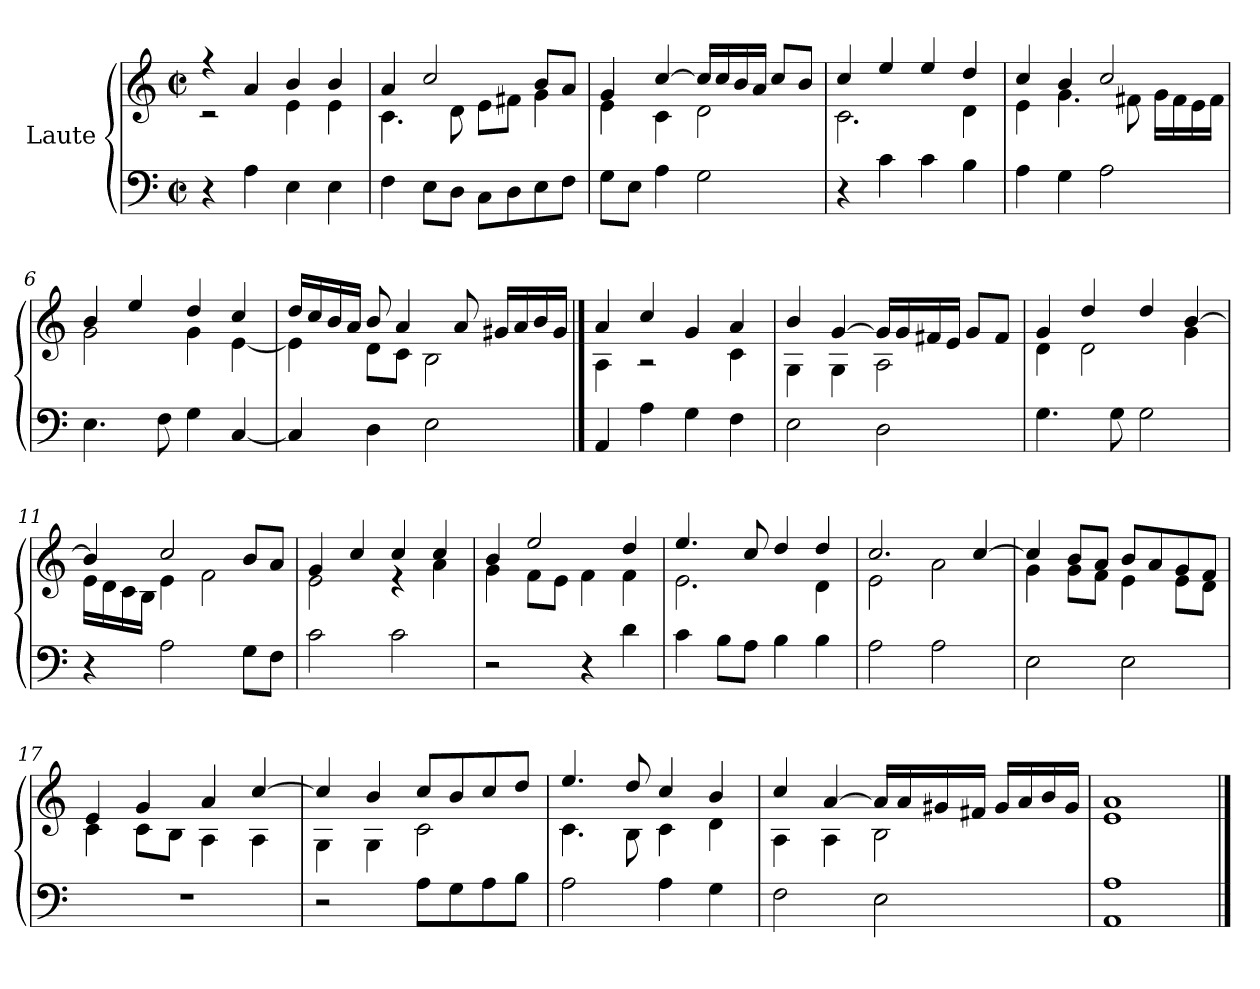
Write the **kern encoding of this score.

**kern	**kern
*part1	*part1
*staff2	*staff1
*I"Laute	*
*clefF4	*clefG2
*k[]	*k[]
*M2/2	*M2/2
*met(c|)	*met(c|)
=1	=1
*	*^
4r	4r	2r
4A\	4a/	.
4E\	4b/	4e\
4E\	4b/	4e\
=2	=2	=2
4F\	4a/	4.c\
8E\L	2cc/	.
8D\J	.	8d\
8C\L	.	8e\L
8D\	.	8f#X\J
8E\	8b/L	4g\
8F\J	8a/J	.
=3	=3	=3
8G\L	4g/	4e\
8E\J	.	.
4A\	[4cc/	4c\
2G\	16cc/LL]	2d\
.	16cc/	.
.	16b/	.
.	16a/JJ	.
.	8cc/L	.
.	8b/J	.
=4	=4	=4
4r	4cc/	2.c\
4c\	4ee/	.
4c\	4ee/	.
4B\	4dd/	4d\
!!LO:LB:g=z	!!
=5	=5	=5
4A\	4cc/	4e\
4G\	4b/	4.g\
2A\	2cc/	.
.	.	8f#X\
.	.	16g\LL
.	.	16f#\
.	.	16e\
.	.	16f#\JJ
=6	=6	=6
4.E\	4b/	2g\
.	4ee/	.
8F\	.	.
4G\	4dd/	4g\
[4C/	4cc/	[4e\
=7	=7	=7
4C/]	16dd/LL	4e\]
.	16cc/	.
.	16b/	.
.	16a/JJ	.
4D\	8b/	8d\L
.	4a/	8c\J
2E\	.	2B\
.	8a/	.
.	16g#X/LL	.
.	16a/	.
.	16b/	.
.	16g#/JJ	.
==8	==8	==8
4AA/	4a/	4A\
4A\	4cc/	2r
4G\	4g/	.
4F\	4a/	4c\
!!LO:LB:g=z	!!
=9	=9	=9
2E\	4b/	4G\
.	[4g/	4G\
2D\	16g/LL]	2A\
.	16g/	.
.	16f#X/	.
.	16e/JJ	.
.	8g/L	.
.	8f#/J	.
=10	=10	=10
4.G\	4g/	4d\
.	4dd/	2d\
8G\	.	.
2G\	4dd/	.
.	[4b/	4g\
=11	=11	=11
4r	4b/]	16e\LL
.	.	16d\
.	.	16c\
.	.	16B\JJ
2A\	2cc/	4e\
.	.	2f\
8G\L	8b/L	.
8F\J	8a/J	.
=12	=12	=12
2c\	4g/	2e\
.	4cc/	.
2c\	4cc/	4r
.	4cc/	4a\
!!LO:LB:g=z	!!
=13	=13	=13
2r	4b/	4g\
.	2ee/	8f\L
.	.	8e\J
4r	.	4f\
4d\	4dd/	4f\
=14	=14	=14
4c\	4.ee/	2.e\
8B\L	.	.
8A\J	8cc/	.
4B\	4dd/	.
4B\	4dd/	4d\
=15	=15	=15
2A\	2.cc/	2e\
2A\	.	2a\
.	[4cc/	.
=16	=16	=16
2E\	4cc/]	4g\
.	8b/L	8g\L
.	8a/J	8f\J
2E\	8b/L	4e\
.	8a/	.
.	8g/	8e\L
.	8f/J	8d\J
=17	=17	=17
1r	4e/	4c\
.	4g/	8c\L
.	.	8B\J
.	4a/	4A\
.	[4cc/	4A\
!!LO:LB:g=z	!!
=18	=18	=18
2r	4cc/]	4G\
.	4b/	4G\
8A\L	8cc/L	2c\
8G\	8b/	.
8A\	8cc/	.
8B\J	8dd/J	.
=19	=19	=19
2A\	4.ee/	4.c\
.	8dd/	8B\
4A\	4cc/	4c\
4G\	4b/	4d\
=20	=20	=20
2F\	4cc/	4A\
.	[4a/	4A\
2E\	16a/LL]	2B\
.	16a/	.
.	16g#X/	.
.	16f#X/JJ	.
.	16g#/LL	.
.	16a/	.
.	16b/	.
.	16g#/JJ	.
=21	=21	=21
1AA 1A	1a	1e
*	*v	*v
==	==
*-	*-
